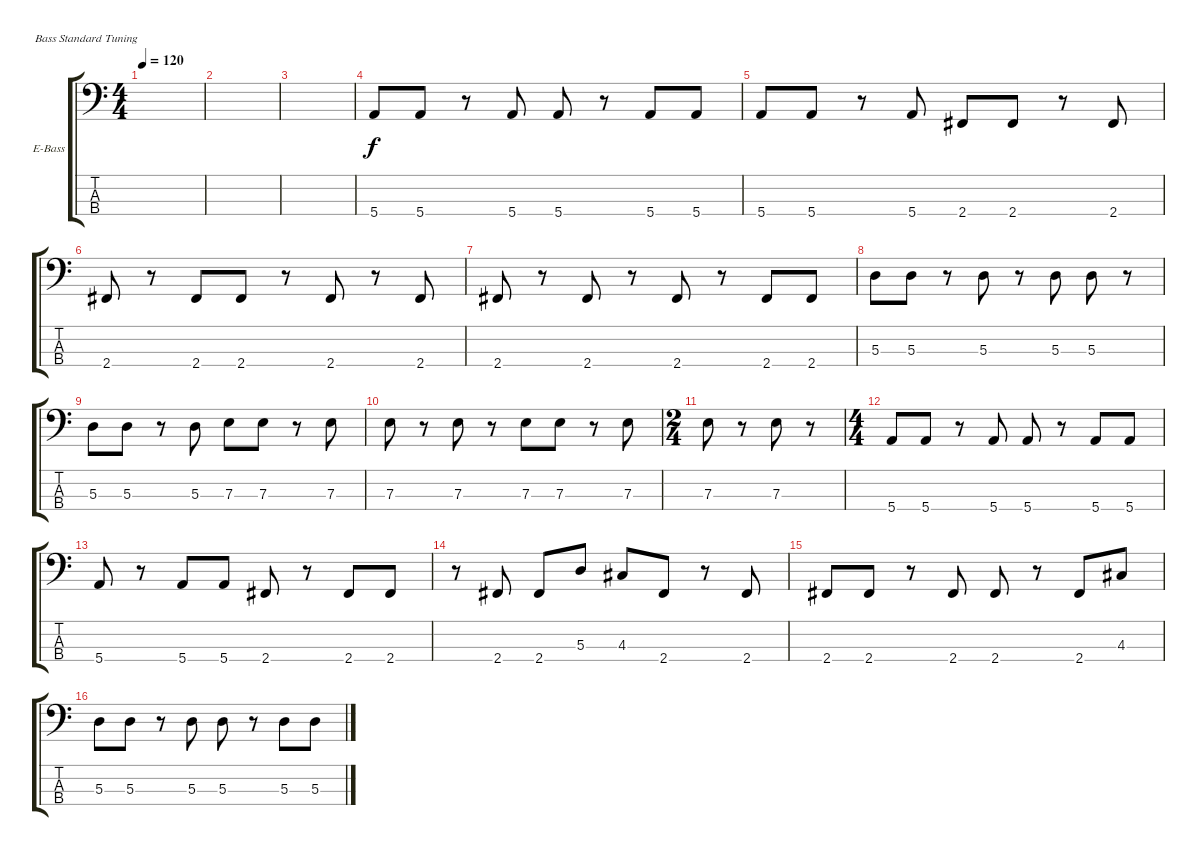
\defaultSystemsLayout 4
\bracketExtendMode groupsimilarinstruments
\firstSystemTrackNameOrientation horizontal
\otherSystemsTrackNameOrientation horizontal
\track ("Electric Bass" "E-Bass") {instrument electricbassfinger}
\staff {score tabs}
\tuning (G2 D2 A1 E1)
\ts (4 4)
\tempo 120
\clef f4
\ks c
|
|
|
5.4.8 5.4.8 r.8 5.4.8 5.4.8 r.8 5.4.8 5.4.8 |
5.4.8 5.4.8 r.8 5.4.8 2.4.8 2.4.8 r.8 2.4.8 |
2.4.8 r.8 2.4.8 2.4.8 r.8 2.4.8 r.8 2.4.8 |
2.4.8 r.8 2.4.8 r.8 2.4.8 r.8 2.4.8 2.4.8 |
5.3.8 5.3.8 r.8 5.3.8 r.8 5.3.8 5.3.8 r.8 |
5.3.8 5.3.8 r.8 5.3.8 7.3.8 7.3.8 r.8 7.3.8 |
7.3.8 r.8 7.3.8 r.8 7.3.8 7.3.8 r.8 7.3.8 |
\ts (2 4)
7.3.8 r.8 7.3.8 r.8 |
\ts (4 4)
5.4.8 5.4.8 r.8 5.4.8 5.4.8 r.8 5.4.8 5.4.8 |
5.4.8 r.8 5.4.8 5.4.8 2.4.8 r.8 2.4.8 2.4.8 |
r.8 2.4.8 2.4.8 5.3.8 4.3.8 2.4.8 r.8 2.4.8 |
2.4.8 2.4.8 r.8 2.4.8 2.4.8 r.8 2.4.8 4.3.8 |
5.3.8 5.3.8 r.8 5.3.8 5.3.8 r.8 5.3.8 5.3.8
